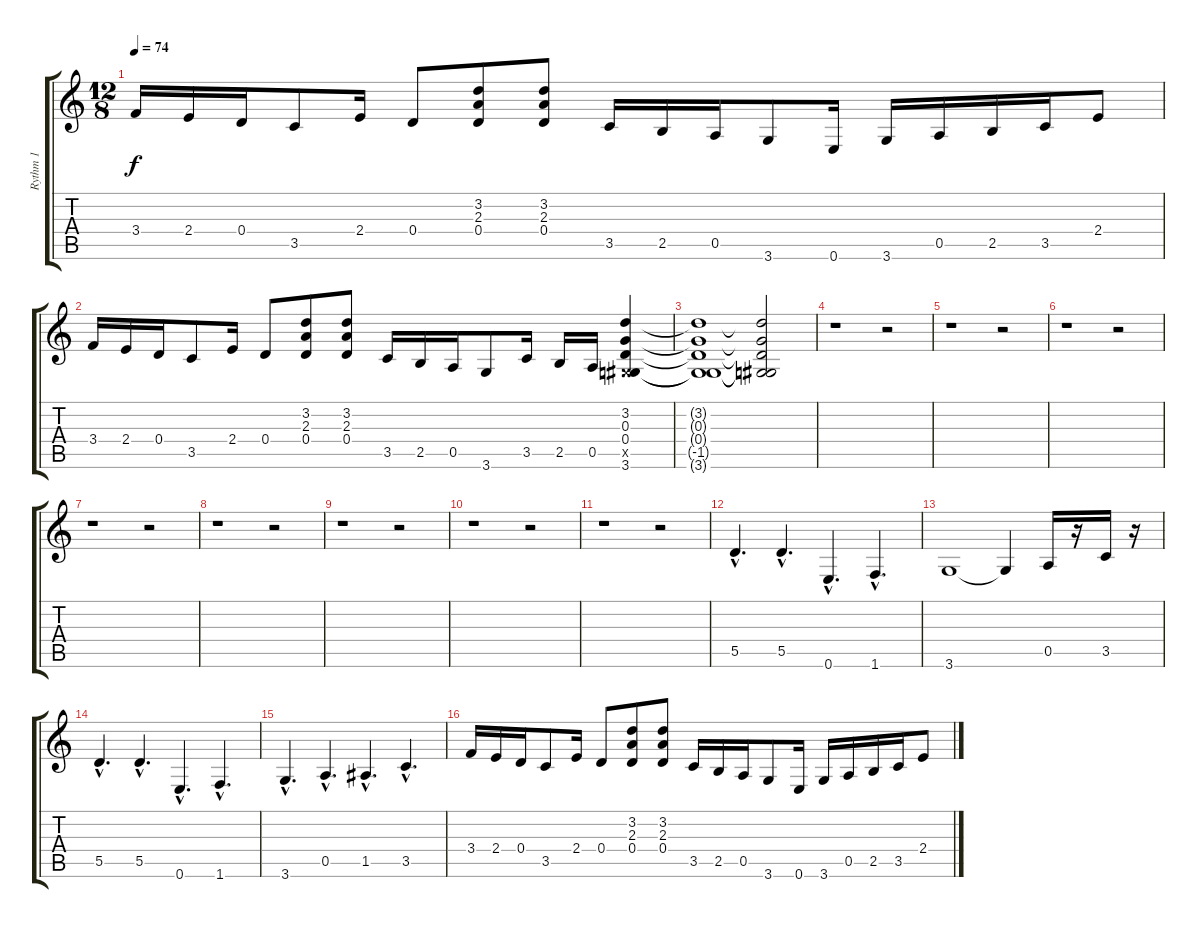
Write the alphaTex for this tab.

\track ("Rythm 1" "Rythm 1") {instrument overdrivenguitar}
\staff {score tabs}
\tuning (E4 B3 G3 D3 A2 E2) {hide}
\ts (12 8)
\tempo 74
\clef g2
\ks c
3.4.16{dy f} 2.4.16 0.4.16 3.5.8 2.4.16 0.4.8 (3.2 2.3 0.4).8 (3.2 2.3 0.4).8 3.5.16 2.5.16 0.5.16 3.6.8 0.6.16 3.6.16 0.5.16 2.5.16 3.5.16 2.4.8 |
3.4.16 2.4.16 0.4.16 3.5.8 2.4.16 0.4.8 (3.2 2.3 0.4).8 (3.2 2.3 0.4).8 3.5.16 2.5.16 0.5.16 3.6.8 3.5.16 2.5.16 0.5.16 (3.2 0.3 0.4 -1.5{x} 3.6).4 |
(3.2{t} 0.3{t} 0.4{t} -1.5{t} 3.6{t}).1 (3.2{t} 0.3{t} 0.4{t} -1.5{t} 3.6{t}).2 |
r.1 r.2 |
r.1 r.2 |
r.1 r.2 |
r.1 r.2 |
r.1 r.2 |
r.1 r.2 |
r.1 r.2 |
r.1 r.2 |
5.5{hac}.4{d} 5.5{hac}.4{d} 0.6{hac}.4{d} 1.6{hac}.4{d} |
3.6.1 3.6{t}.4 0.5.16 r.16 3.5.16 r.16 |
5.5{hac}.4{d} 5.5{hac}.4{d} 0.6{hac}.4{d} 1.6{hac}.4{d} |
3.6{hac}.4{d} 0.5{hac}.4{d} 1.5{hac}.4{d} 3.5{hac}.4{d} |
3.4.16 2.4.16 0.4.16 3.5.8 2.4.16 0.4.8 (3.2 2.3 0.4).8 (3.2 2.3 0.4).8 3.5.16 2.5.16 0.5.16 3.6.8 0.6.16 3.6.16 0.5.16 2.5.16 3.5.16 2.4.8
